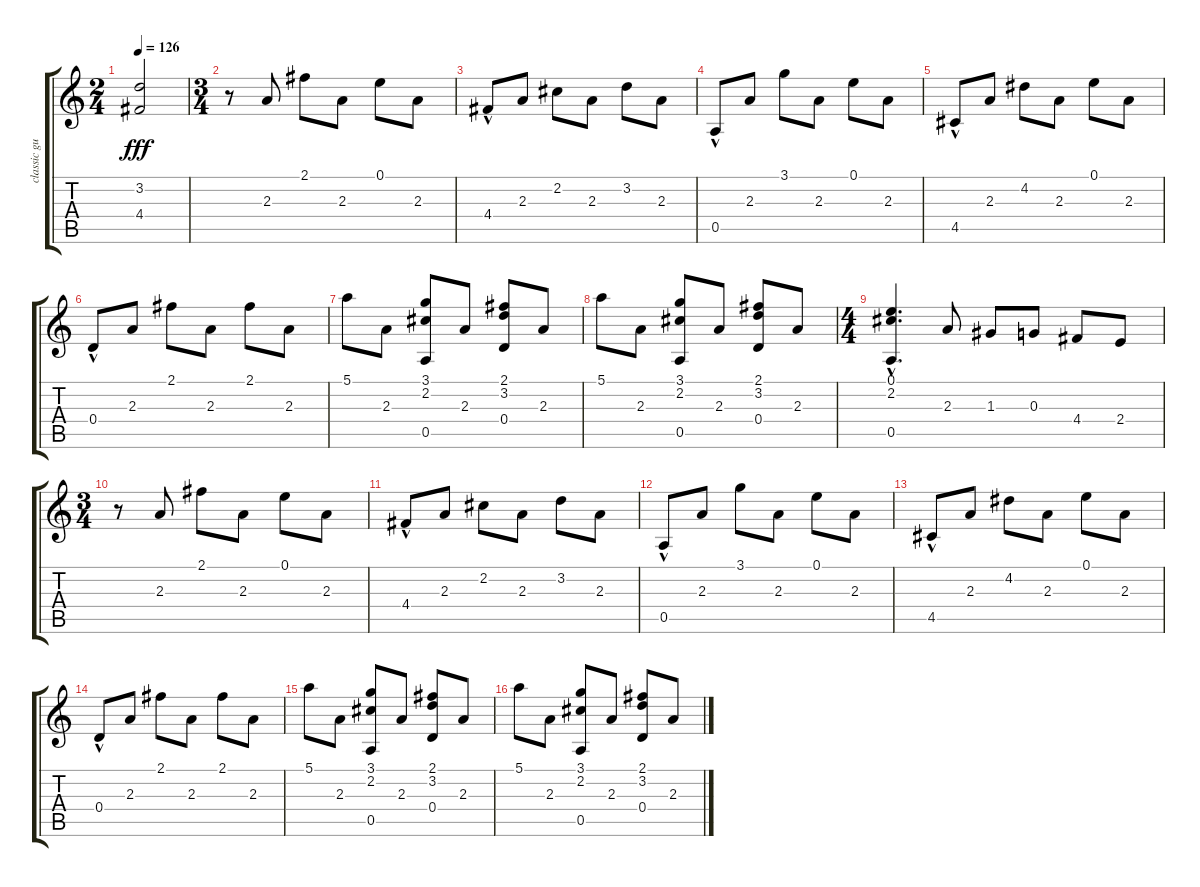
\track ("classic guitar" "classic gu") {instrument acousticguitarnylon}
\staff {score tabs}
\tuning (E4 B3 G3 D3 A2 E2) {hide}
\ts (2 4)
\tempo 126
\clef g2
\ks c
(3.2 4.4).2{dy fff} |
\ts (3 4)
r.8 2.3.8 2.1.8 2.3.8 0.1.8 2.3.8 |
4.4{hac}.8 2.3.8 2.2.8 2.3.8 3.2.8 2.3.8 |
0.5{hac}.8 2.3.8 3.1.8 2.3.8 0.1.8 2.3.8 |
4.5{hac}.8 2.3.8 4.2.8 2.3.8 0.1.8 2.3.8 |
0.4{hac}.8 2.3.8 2.1.8 2.3.8 2.1.8 2.3.8 |
5.1.8 2.3.8 (3.1 2.2 0.5).8 2.3.8 (2.1 3.2 0.4).8 2.3.8 |
5.1.8 2.3.8 (3.1 2.2 0.5).8 2.3.8 (2.1 3.2 0.4).8 2.3.8 |
\ts (4 4)
(0.1{hac} 2.2{hac} 0.5{hac}).4{d} 2.3.8 1.3.8 0.3.8 4.4.8 2.4.8 |
\ts (3 4)
r.8 2.3.8 2.1.8 2.3.8 0.1.8 2.3.8 |
4.4{hac}.8 2.3.8 2.2.8 2.3.8 3.2.8 2.3.8 |
0.5{hac}.8 2.3.8 3.1.8 2.3.8 0.1.8 2.3.8 |
4.5{hac}.8 2.3.8 4.2.8 2.3.8 0.1.8 2.3.8 |
0.4{hac}.8 2.3.8 2.1.8 2.3.8 2.1.8 2.3.8 |
5.1.8 2.3.8 (3.1 2.2 0.5).8 2.3.8 (2.1 3.2 0.4).8 2.3.8 |
5.1.8 2.3.8 (3.1 2.2 0.5).8 2.3.8 (2.1 3.2 0.4).8 2.3.8
